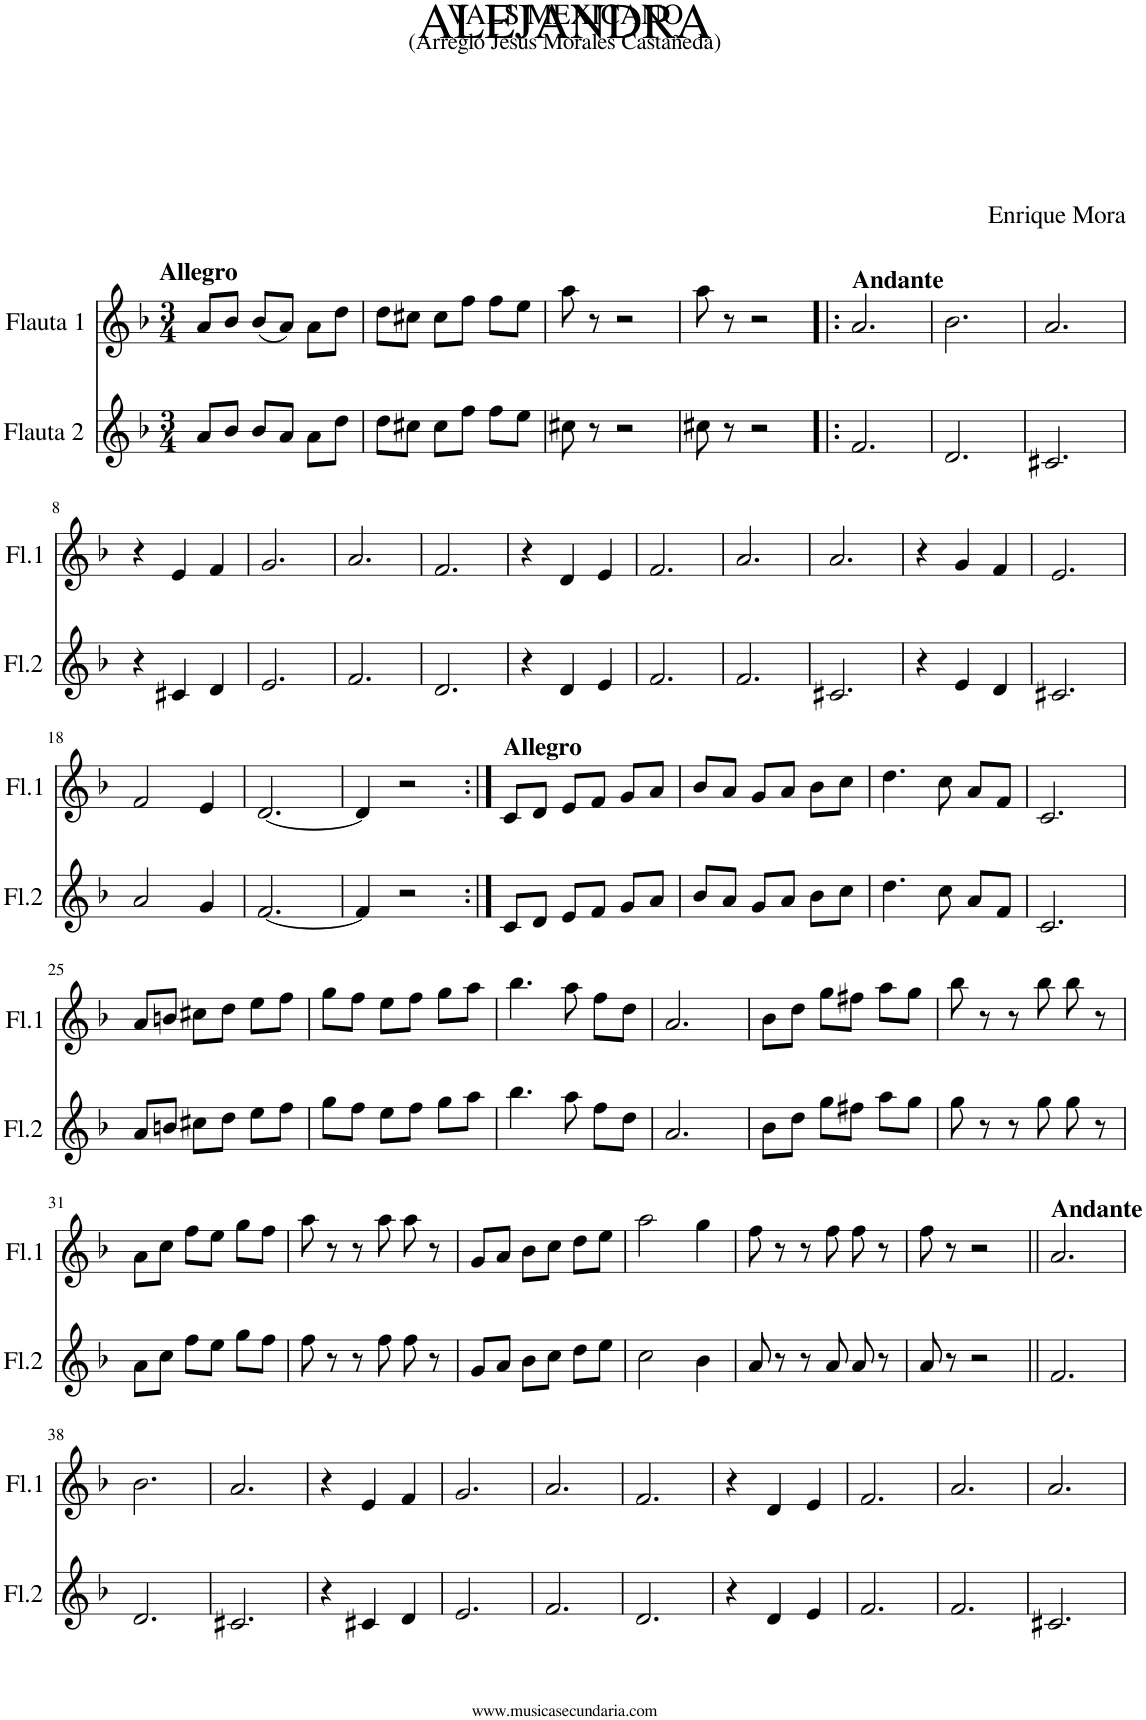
**kern	**kern
*part2	*part1
*staff2	*staff1
*I"Flauta 2	*I"Flauta 1
*I'Fl.2	*I'Fl.1
*clefG2	*clefG2
*k[b-]	*k[b-]
*M3/4	*M3/4
=1	=1
!	!LO:TX:a:B:t=Allegro
8a/L	8a/L
8b-/J	8b-/J
8b-/L	(8b-/L
8a/J	8a/J)
8a\L	8a\L
8dd\J	8dd\J
=2	=2
8dd\L	8dd\L
8cc#X\J	8cc#X\J
8cc#\L	8cc#\L
8ff\J	8ff\J
8ff\L	8ff\L
8ee\J	8ee\J
=3	=3
8cc#X\	8aa\
8r	8r
2r	2r
=4	=4
8cc#X\	8aa\
8r	8r
2r	2r
=5!|:	=5!|:
!	!LO:TX:a:B:t=Andante
2.f/	2.a/
=6	=6
2.d/	2.b-\
=7	=7
2.c#X/	2.a/
!!LO:LB:g=z
=8	=8
4r	4r
4c#X/	4e/
4d/	4f/
=9	=9
2.e/	2.g/
=10	=10
2.f/	2.a/
=11	=11
2.d/	2.f/
=12	=12
4r	4r
4d/	4d/
4e/	4e/
=13	=13
2.f/	2.f/
=14	=14
2.f/	2.a/
=15	=15
2.c#X/	2.a/
=16	=16
4r	4r
4e/	4g/
4d/	4f/
=17	=17
2.c#X/	2.e/
!!LO:LB:g=z
=18	=18
2a/	2f/
4g/	4e/
=19	=19
[2.f/	[2.d/
=20	=20
4f/]	4d/]
2r	2r
=21:|!	=21:|!
!	!LO:TX:a:B:t=Allegro
8c/L	8c/L
8d/J	8d/J
8e/L	8e/L
8f/J	8f/J
8g/L	8g/L
8a/J	8a/J
=22	=22
8b-/L	8b-/L
8a/J	8a/J
8g/L	8g/L
8a/J	8a/J
8b-\L	8b-\L
8cc\J	8cc\J
=23	=23
4.dd\	4.dd\
8cc\	8cc\
8a/L	8a/L
8f/J	8f/J
=24	=24
2.c/	2.c/
!!LO:LB:g=z
=25	=25
8a/L	8a/L
8bn/J	8bn/J
8cc#X\L	8cc#X\L
8dd\J	8dd\J
8ee\L	8ee\L
8ff\J	8ff\J
=26	=26
8gg\L	8gg\L
8ff\J	8ff\J
8ee\L	8ee\L
8ff\J	8ff\J
8gg\L	8gg\L
8aa\J	8aa\J
=27	=27
4.bb-\	4.bb-\
8aa\	8aa\
8ff\L	8ff\L
8dd\J	8dd\J
=28	=28
2.a/	2.a/
=29	=29
8b-\L	8b-\L
8dd\J	8dd\J
8gg\L	8gg\L
8ff#X\J	8ff#X\J
8aa\L	8aa\L
8gg\J	8gg\J
=30	=30
8gg\	8bb-\
8r	8r
8r	8r
8gg\	8bb-\
8gg\	8bb-\
8r	8r
!!LO:LB:g=z
=31	=31
8a\L	8a\L
8cc\J	8cc\J
8ff\L	8ff\L
8ee\J	8ee\J
8gg\L	8gg\L
8ff\J	8ff\J
=32	=32
8ff\	8aa\
8r	8r
8r	8r
8ff\	8aa\
8ff\	8aa\
8r	8r
=33	=33
8g/L	8g/L
8a/J	8a/J
8b-\L	8b-\L
8cc\J	8cc\J
8dd\L	8dd\L
8ee\J	8ee\J
=34	=34
2cc\	2aa\
4b-\	4gg\
=35	=35
8a/	8ff\
8r	8r
8r	8r
8a/	8ff\
8a/	8ff\
8r	8r
=36	=36
8a/	8ff\
8r	8r
2r	2r
=37||	=37||
!	!LO:TX:a:B:t=Andante
2.f/	2.a/
!!LO:LB:g=z
=38	=38
2.d/	2.b-\
=39	=39
2.c#X/	2.a/
=40	=40
4r	4r
4c#X/	4e/
4d/	4f/
=41	=41
2.e/	2.g/
=42	=42
2.f/	2.a/
=43	=43
2.d/	2.f/
=44	=44
4r	4r
4d/	4d/
4e/	4e/
=45	=45
2.f/	2.f/
=46	=46
2.f/	2.a/
=47	=47
2.c#X/	2.a/
=	=
*-	*-
